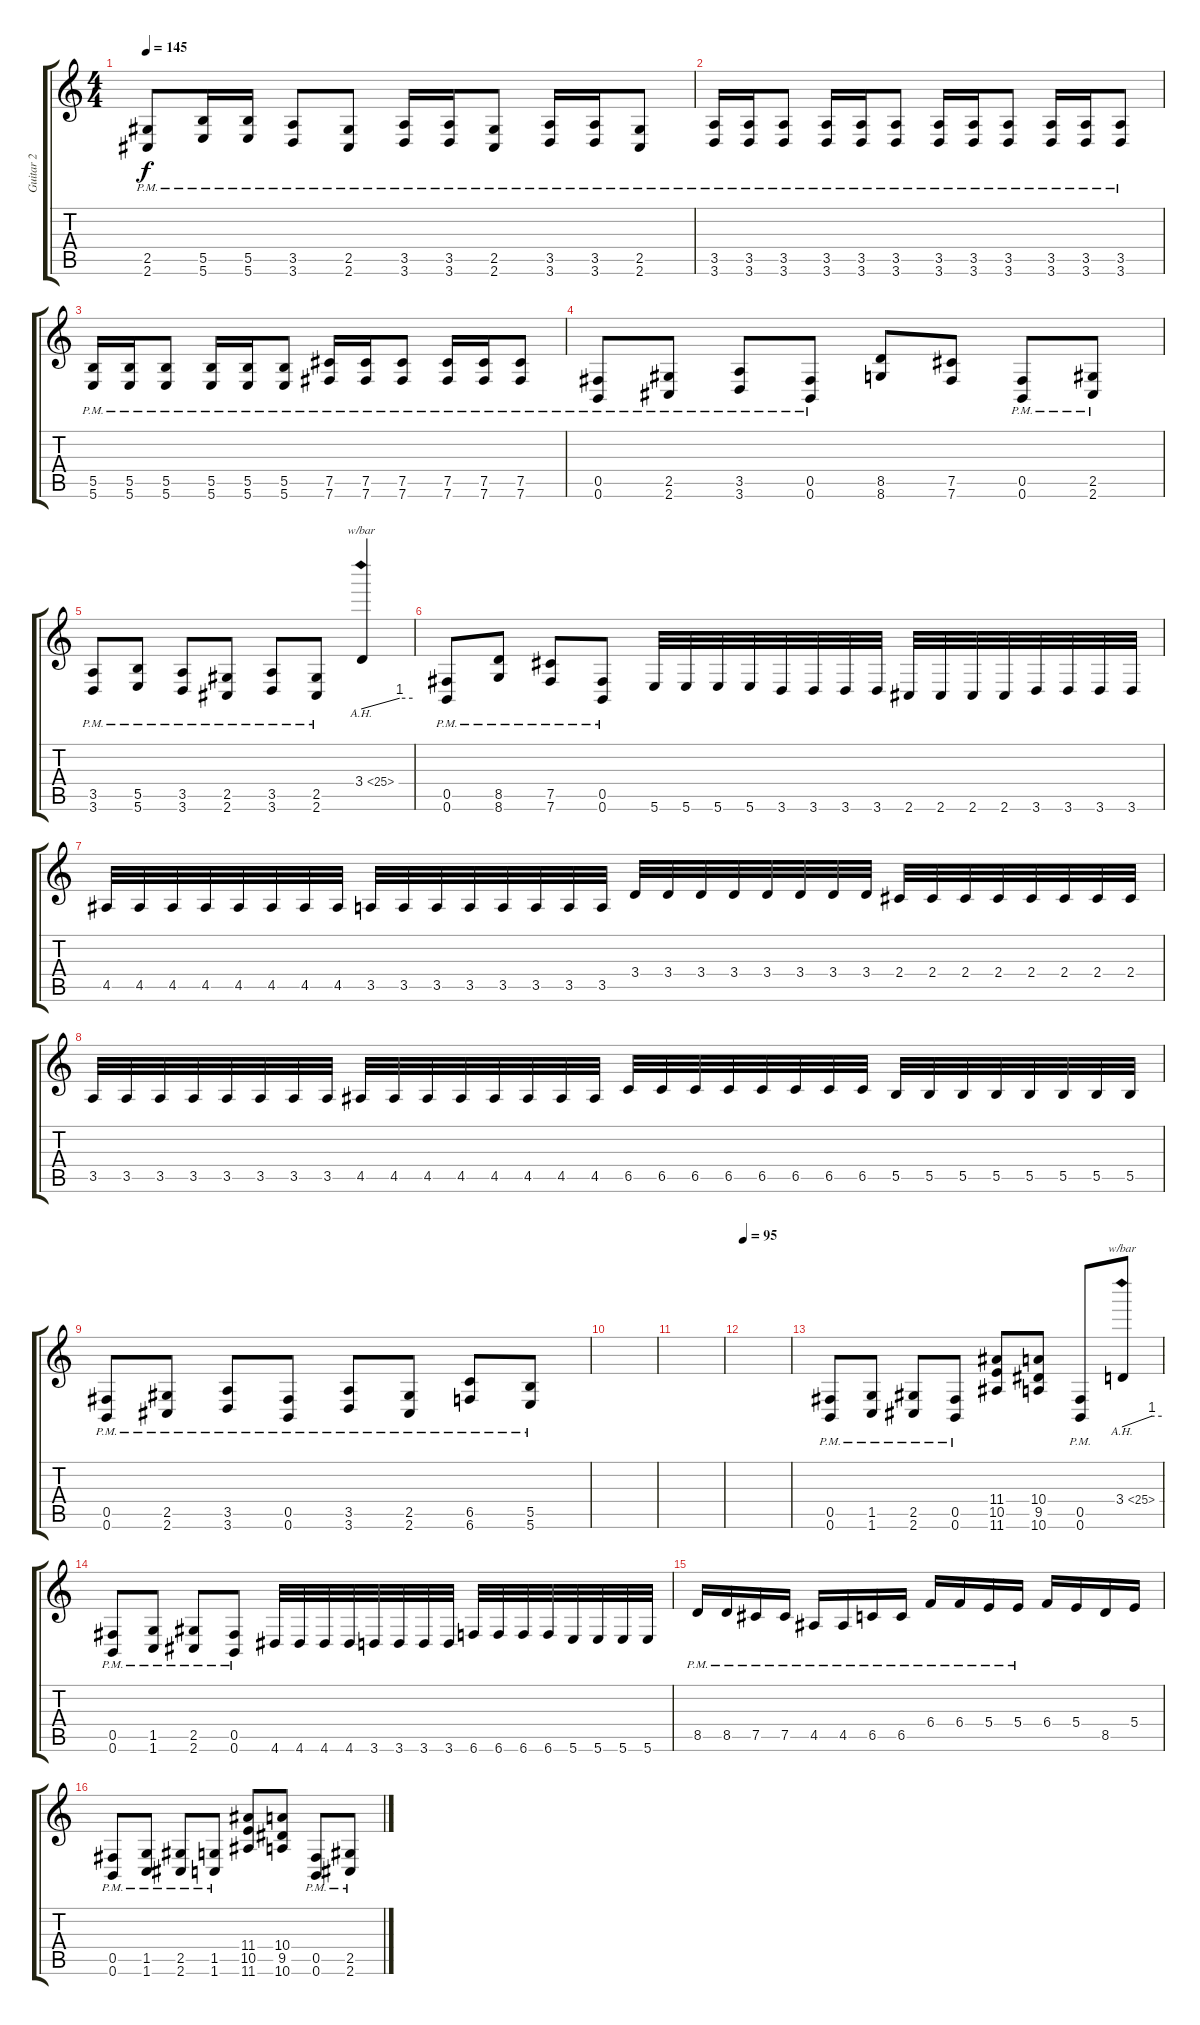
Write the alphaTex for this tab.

\track ("Guitar 2" "Guitar 2") {instrument distortionguitar}
\staff {score tabs}
\tuning (Db4 Ab3 E3 B2 Gb2 B1) {hide}
\ts (4 4)
\tempo 145
\clef g2
\ks c
(2.5{pm} 2.6{pm}).8{dy f} (5.5{pm} 5.6{pm}).16 (5.5{pm} 5.6{pm}).16 (3.5{pm} 3.6{pm}).8 (2.5{pm} 2.6{pm}).8 (3.5{pm} 3.6{pm}).16 (3.5{pm} 3.6{pm}).16 (2.5{pm} 2.6{pm}).8 (3.5{pm} 3.6{pm}).16 (3.5{pm} 3.6{pm}).16 (2.5{pm} 2.6{pm}).8 |
(3.5{pm} 3.6{pm}).16 (3.5{pm} 3.6{pm}).16 (3.5{pm} 3.6{pm}).8 (3.5{pm} 3.6{pm}).16 (3.5{pm} 3.6{pm}).16 (3.5{pm} 3.6{pm}).8 (3.5{pm} 3.6{pm}).16 (3.5{pm} 3.6{pm}).16 (3.5{pm} 3.6{pm}).8 (3.5{pm} 3.6{pm}).16 (3.5{pm} 3.6{pm}).16 (3.5{pm} 3.6{pm}).8 |
(5.5{pm} 5.6{pm}).16 (5.5{pm} 5.6{pm}).16 (5.5{pm} 5.6{pm}).8 (5.5{pm} 5.6{pm}).16 (5.5{pm} 5.6{pm}).16 (5.5{pm} 5.6{pm}).8 (7.5{pm} 7.6{pm}).16 (7.5{pm} 7.6{pm}).16 (7.5{pm} 7.6{pm}).8 (7.5{pm} 7.6{pm}).16 (7.5{pm} 7.6{pm}).16 (7.5{pm} 7.6{pm}).8 |
(0.5{pm} 0.6{pm}).8 (2.5{pm} 2.6{pm}).8 (3.5{pm} 3.6{pm}).8 (0.5{pm} 0.6{pm}).8 (8.5 8.6).8 (7.5 7.6).8 (0.5{pm} 0.6{pm}).8 (2.5{pm} 2.6{pm}).8 |
(3.5{pm} 3.6{pm}).8 (5.5{pm} 5.6{pm}).8 (3.5{pm} 3.6{pm}).8 (2.5{pm} 2.6{pm}).8 (3.5{pm} 3.6{pm}).8 (2.5{pm} 2.6{pm}).8 3.4{ah 22}.4{tbe (custom default 0 0 45 4 60 4)} |
(0.5{pm} 0.6{pm}).8 (8.5{pm} 8.6{pm}).8 (7.5{pm} 7.6{pm}).8 (0.5{pm} 0.6{pm}).8 5.6.32 5.6.32 5.6.32 5.6.32 3.6.32 3.6.32 3.6.32 3.6.32 2.6.32 2.6.32 2.6.32 2.6.32 3.6.32 3.6.32 3.6.32 3.6.32 |
4.5.32 4.5.32 4.5.32 4.5.32 4.5.32 4.5.32 4.5.32 4.5.32 3.5.32 3.5.32 3.5.32 3.5.32 3.5.32 3.5.32 3.5.32 3.5.32 3.4.32 3.4.32 3.4.32 3.4.32 3.4.32 3.4.32 3.4.32 3.4.32 2.4.32 2.4.32 2.4.32 2.4.32 2.4.32 2.4.32 2.4.32 2.4.32 |
3.5.32 3.5.32 3.5.32 3.5.32 3.5.32 3.5.32 3.5.32 3.5.32 4.5.32 4.5.32 4.5.32 4.5.32 4.5.32 4.5.32 4.5.32 4.5.32 6.5.32 6.5.32 6.5.32 6.5.32 6.5.32 6.5.32 6.5.32 6.5.32 5.5.32 5.5.32 5.5.32 5.5.32 5.5.32 5.5.32 5.5.32 5.5.32 |
(0.5{pm} 0.6{pm}).8 (2.5{pm} 2.6{pm}).8 (3.5{pm} 3.6{pm}).8 (0.5{pm} 0.6{pm}).8 (3.5{pm} 3.6{pm}).8 (2.5{pm} 2.6{pm}).8 (6.5{pm} 6.6{pm}).8 (5.5{pm} 5.6{pm}).8 |
|
|
\tempo 95
|
(0.5{pm} 0.6{pm}).8 (1.5{pm} 1.6{pm}).8 (2.5{pm} 2.6{pm}).8 (0.5{pm} 0.6{pm}).8 (11.4 10.5 11.6).8 (10.4 9.5 10.6).8 (0.5{pm} 0.6{pm}).8 3.4{ah 22}.8{tbe (custom default 0 0 45 4 60 4)} |
(0.5{pm} 0.6{pm}).8 (1.5{pm} 1.6{pm}).8 (2.5{pm} 2.6{pm}).8 (0.5{pm} 0.6{pm}).8 4.6.32 4.6.32 4.6.32 4.6.32 3.6.32 3.6.32 3.6.32 3.6.32 6.6.32 6.6.32 6.6.32 6.6.32 5.6.32 5.6.32 5.6.32 5.6.32 |
8.5{pm}.16 8.5{pm}.16 7.5{pm}.16 7.5{pm}.16 4.5{pm}.16 4.5{pm}.16 6.5{pm}.16 6.5{pm}.16 6.4{pm}.16 6.4{pm}.16 5.4{pm}.16 5.4{pm}.16 6.4.16 5.4.16 8.5.16 5.4.16 |
(0.5{pm} 0.6{pm}).8 (1.5{pm} 1.6{pm}).8 (2.5{pm} 2.6{pm}).8 (1.5{pm} 1.6{pm}).8 (11.4 10.5 11.6).8 (10.4 9.5 10.6).8 (0.5{pm} 0.6{pm}).8 (2.5{pm} 2.6{pm}).8
